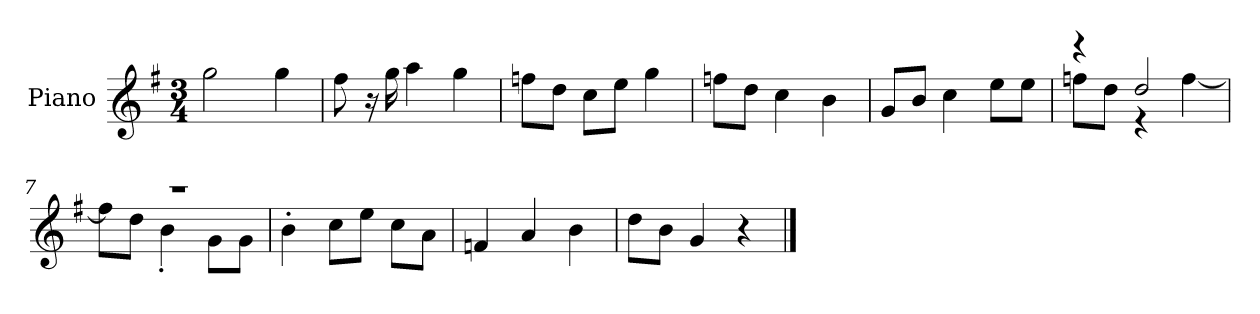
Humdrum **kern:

**kern
*part1
*staff1
*I"Piano
*I'P-no
*clefG2
*k[f#]
*M3/4
*MM180
=1
2gg\
4gg\
=2
8ff#\
16r
16gg\
4aa\
4gg\
=3
8ffn\L
8dd\J
8cc\L
8ee\J
4gg\
=4
8ffn\L
8dd\J
4cc\
4b\
=5
8g/L
8b/J
4cc\
8ee\L
8ee\J
=6
*^
4r	8ffn\L
.	8dd\J
2dd/	4r
.	[4ff\
=7	=7
2.r	8ff\L]
.	8dd\J
.	4b'\
.	8g\L
.	8g\J
*v	*v
=8
4b'\
8cc\L
8ee\J
8cc\L
8a\J
!!LO:LB:g=z
=9
4fn/
4a/
4b\
=10
8dd\L
8b\J
4g/
4r
==
*-
